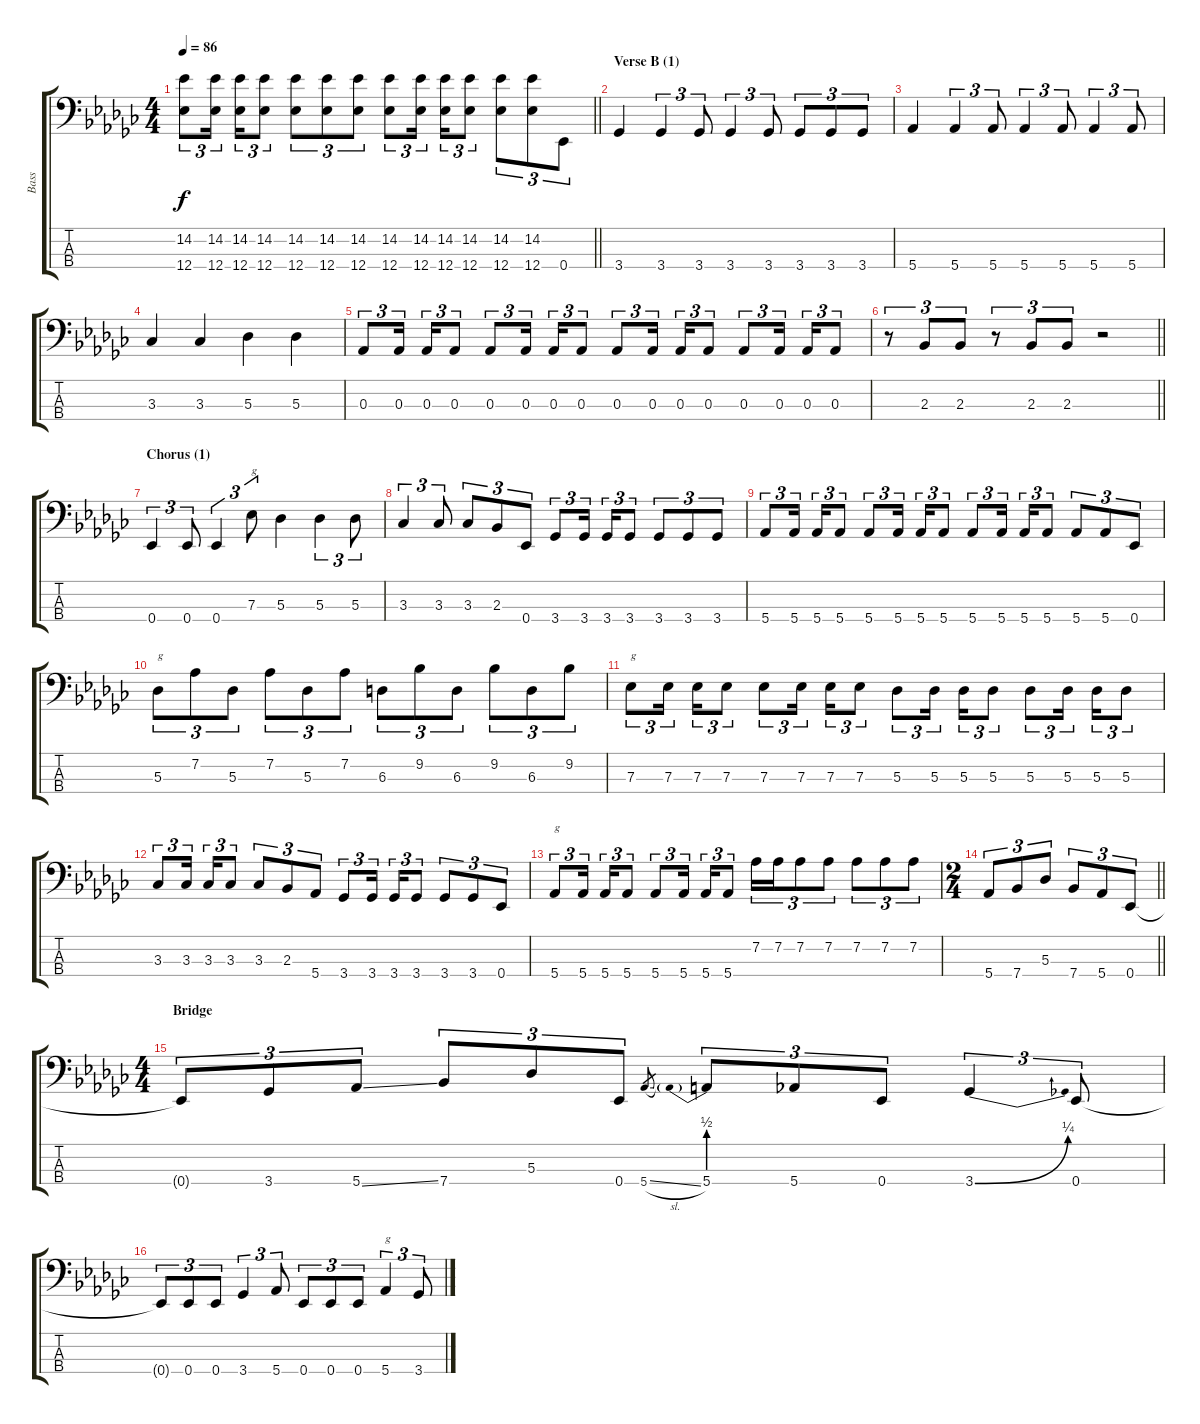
\track ("Bass" "Bass") {instrument electricbassfinger}
\staff {score tabs}
\tuning (Gb2 Db2 Ab1 Eb1) {hide}
\ts (4 4)
\tempo 86
\clef f4
\barLineRight lightlight
\ks ebminor
(14.2 12.4).8{tu (3 2) dy f} (14.2 12.4).16{tu (3 2)} (14.2 12.4).16{tu (3 2)} (14.2 12.4).8{tu (3 2)} (14.2 12.4).8{tu (3 2)} (14.2 12.4).8{tu (3 2)} (14.2 12.4).8{tu (3 2)} (14.2 12.4).8{tu (3 2)} (14.2 12.4).16{tu (3 2)} (14.2 12.4).16{tu (3 2)} (14.2 12.4).8{tu (3 2)} (14.2 12.4).8{tu (3 2)} (14.2 12.4).8{tu (3 2)} 0.4.8{tu (3 2)} |
\section ("" "Verse B (1)")
3.4.4 3.4.4{tu (3 2)} 3.4.8{tu (3 2)} 3.4.4{tu (3 2)} 3.4.8{tu (3 2)} 3.4.8{tu (3 2)} 3.4.8{tu (3 2)} 3.4.8{tu (3 2)} |
5.4.4 5.4.4{tu (3 2)} 5.4.8{tu (3 2)} 5.4.4{tu (3 2)} 5.4.8{tu (3 2)} 5.4.4{tu (3 2)} 5.4.8{tu (3 2)} |
3.3.4 3.3.4 5.3.4 5.3.4 |
0.3.8{tu (3 2)} 0.3.16{tu (3 2)} 0.3.16{tu (3 2)} 0.3.8{tu (3 2)} 0.3.8{tu (3 2)} 0.3.16{tu (3 2)} 0.3.16{tu (3 2)} 0.3.8{tu (3 2)} 0.3.8{tu (3 2)} 0.3.16{tu (3 2)} 0.3.16{tu (3 2)} 0.3.8{tu (3 2)} 0.3.8{tu (3 2)} 0.3.16{tu (3 2)} 0.3.16{tu (3 2)} 0.3.8{tu (3 2)} |
\barLineRight lightlight
r.8{tu (3 2)} 2.3.8{tu (3 2)} 2.3.8{tu (3 2)} r.8{tu (3 2)} 2.3.8{tu (3 2)} 2.3.8{tu (3 2)} r.2 |
\section ("" "Chorus (1)")
0.4.4{tu (3 2)} 0.4.8{tu (3 2)} 0.4.4{tu (3 2)} 7.3.8{tu (3 2) txt "g"} 5.3.4 5.3.4{tu (3 2)} 5.3.8{tu (3 2)} |
3.3.4{tu (3 2)} 3.3.8{tu (3 2)} 3.3.8{tu (3 2)} 2.3.8{tu (3 2)} 0.4.8{tu (3 2)} 3.4.8{tu (3 2)} 3.4.16{tu (3 2)} 3.4.16{tu (3 2)} 3.4.8{tu (3 2)} 3.4.8{tu (3 2)} 3.4.8{tu (3 2)} 3.4.8{tu (3 2)} |
5.4.8{tu (3 2)} 5.4.16{tu (3 2)} 5.4.16{tu (3 2)} 5.4.8{tu (3 2)} 5.4.8{tu (3 2)} 5.4.16{tu (3 2)} 5.4.16{tu (3 2)} 5.4.8{tu (3 2)} 5.4.8{tu (3 2)} 5.4.16{tu (3 2)} 5.4.16{tu (3 2)} 5.4.8{tu (3 2)} 5.4.8{tu (3 2)} 5.4.8{tu (3 2)} 0.4.8{tu (3 2)} |
5.3.8{tu (3 2) txt "g"} 7.2.8{tu (3 2)} 5.3.8{tu (3 2)} 7.2.8{tu (3 2)} 5.3.8{tu (3 2)} 7.2.8{tu (3 2)} 6.3.8{tu (3 2)} 9.2.8{tu (3 2)} 6.3.8{tu (3 2)} 9.2.8{tu (3 2)} 6.3.8{tu (3 2)} 9.2.8{tu (3 2)} |
7.3.8{tu (3 2) txt "g"} 7.3.16{tu (3 2)} 7.3.16{tu (3 2)} 7.3.8{tu (3 2)} 7.3.8{tu (3 2)} 7.3.16{tu (3 2)} 7.3.16{tu (3 2)} 7.3.8{tu (3 2)} 5.3.8{tu (3 2)} 5.3.16{tu (3 2)} 5.3.16{tu (3 2)} 5.3.8{tu (3 2)} 5.3.8{tu (3 2)} 5.3.16{tu (3 2)} 5.3.16{tu (3 2)} 5.3.8{tu (3 2)} |
3.3.8{tu (3 2)} 3.3.16{tu (3 2)} 3.3.16{tu (3 2)} 3.3.8{tu (3 2)} 3.3.8{tu (3 2)} 2.3.8{tu (3 2)} 5.4.8{tu (3 2)} 3.4.8{tu (3 2)} 3.4.16{tu (3 2)} 3.4.16{tu (3 2)} 3.4.8{tu (3 2)} 3.4.8{tu (3 2)} 3.4.8{tu (3 2)} 0.4.8{tu (3 2)} |
5.4.8{tu (3 2) txt "g"} 5.4.16{tu (3 2)} 5.4.16{tu (3 2)} 5.4.8{tu (3 2)} 5.4.8{tu (3 2)} 5.4.16{tu (3 2)} 5.4.16{tu (3 2)} 5.4.8{tu (3 2)} 7.2.16{tu (3 2)} 7.2.16{tu (3 2)} 7.2.8{tu (3 2)} 7.2.8{tu (3 2)} 7.2.8{tu (3 2)} 7.2.8{tu (3 2)} 7.2.8{tu (3 2)} |
\ts (2 4)
\barLineRight lightlight
5.4.8{tu (3 2)} 7.4.8{tu (3 2)} 5.3.8{tu (3 2)} 7.4.8{tu (3 2)} 5.4.8{tu (3 2)} 0.4.8{tu (3 2)} |
\ts (4 4)
\section ("" "Bridge")
0.4{t}.8{tu (3 2)} 3.4.8{tu (3 2)} 5.4{ss}.8{tu (3 2)} 7.4.8{tu (3 2)} 5.3.8{tu (3 2)} 0.4.8{tu (3 2)} 5.4{sl}.8{gr} 5.4{be (prebend 0 2 60 2)}.8{tu (3 2)} 5.4.8{tu (3 2)} 0.4.8{tu (3 2)} 3.4{be (bend 0 0 60 1)}.4{tu (3 2)} 0.4.8{tu (3 2)} |
0.4{t}.8{tu (3 2)} 0.4.8{tu (3 2)} 0.4.8{tu (3 2)} 3.4.4{tu (3 2)} 5.4.8{tu (3 2)} 0.4.8{tu (3 2)} 0.4.8{tu (3 2)} 0.4.8{tu (3 2)} 5.4.4{tu (3 2) txt "g"} 3.4.8{tu (3 2)}
